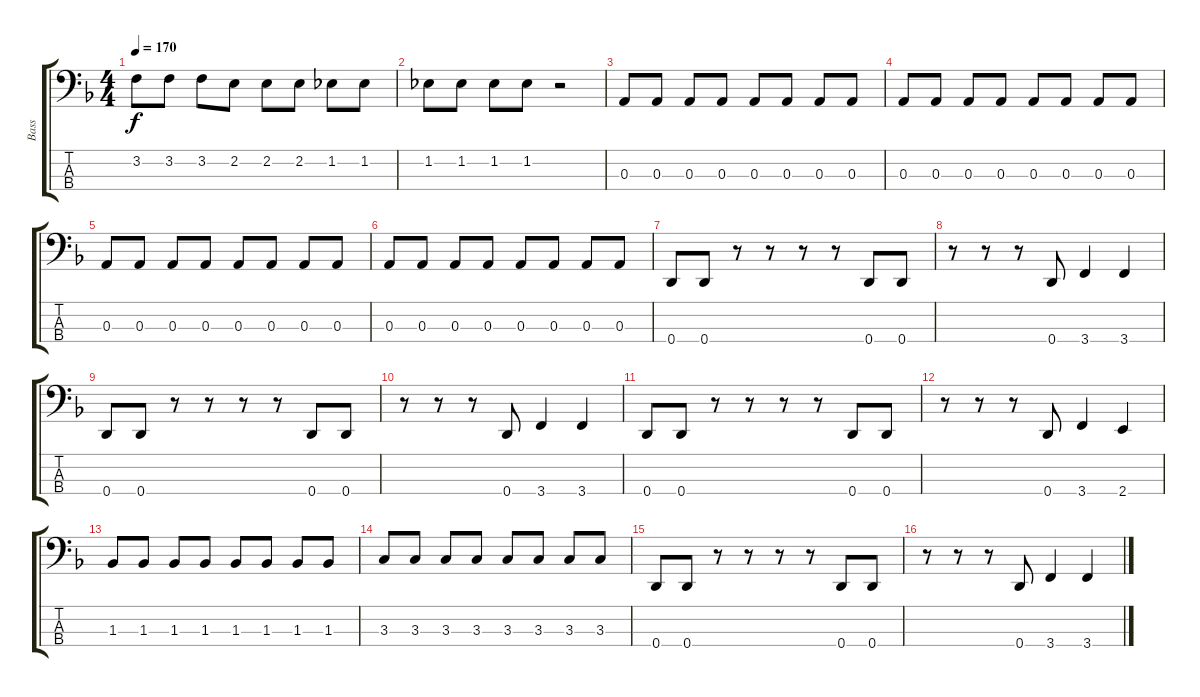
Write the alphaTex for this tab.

\track ("Bass" "Bass") {instrument electricbassfinger}
\staff {score tabs}
\tuning (G2 D2 A1 D1) {hide}
\ts (4 4)
\tempo 170
\clef f4
\ks dminor
3.2.8{dy f} 3.2.8 3.2.8 2.2.8 2.2.8 2.2.8 1.2.8 1.2.8 |
1.2.8 1.2.8 1.2.8 1.2.8 r.2 |
0.3.8 0.3.8 0.3.8 0.3.8 0.3.8 0.3.8 0.3.8 0.3.8 |
0.3.8 0.3.8 0.3.8 0.3.8 0.3.8 0.3.8 0.3.8 0.3.8 |
0.3.8 0.3.8 0.3.8 0.3.8 0.3.8 0.3.8 0.3.8 0.3.8 |
0.3.8 0.3.8 0.3.8 0.3.8 0.3.8 0.3.8 0.3.8 0.3.8 |
0.4.8 0.4.8 r.8 r.8 r.8 r.8 0.4.8 0.4.8 |
r.8 r.8 r.8 0.4.8 3.4.4 3.4.4 |
0.4.8 0.4.8 r.8 r.8 r.8 r.8 0.4.8 0.4.8 |
r.8 r.8 r.8 0.4.8 3.4.4 3.4.4 |
0.4.8 0.4.8 r.8 r.8 r.8 r.8 0.4.8 0.4.8 |
r.8 r.8 r.8 0.4.8 3.4.4 2.4.4 |
1.3.8 1.3.8 1.3.8 1.3.8 1.3.8 1.3.8 1.3.8 1.3.8 |
3.3.8 3.3.8 3.3.8 3.3.8 3.3.8 3.3.8 3.3.8 3.3.8 |
0.4.8 0.4.8 r.8 r.8 r.8 r.8 0.4.8 0.4.8 |
r.8 r.8 r.8 0.4.8 3.4.4 3.4.4
